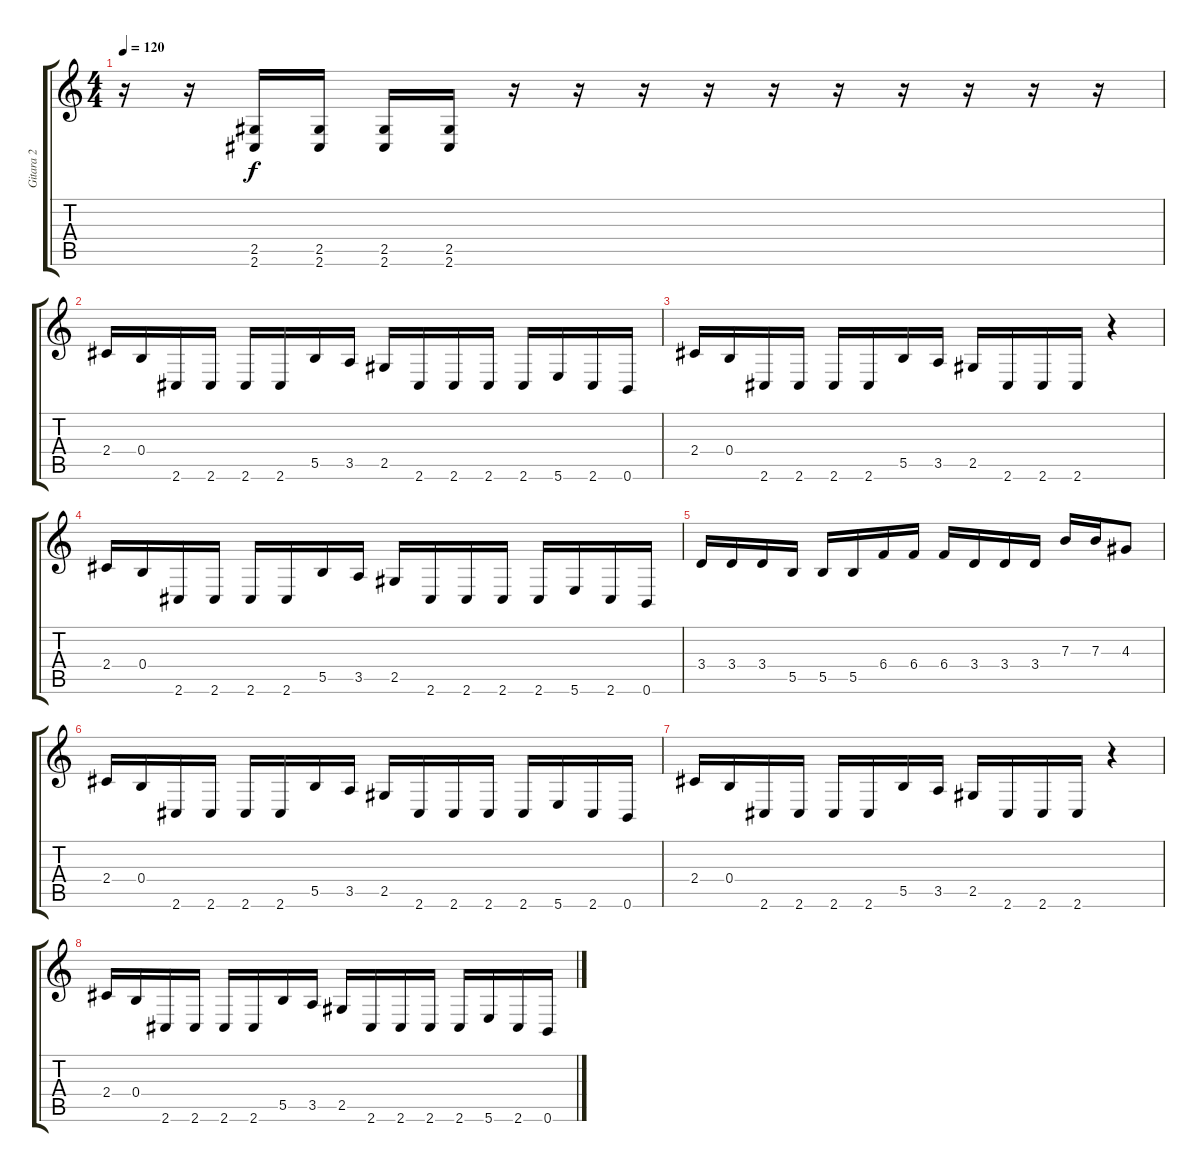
\track ("Gitara 2" "Gitara 2") {instrument overdrivenguitar}
\staff {score tabs}
\tuning (Db4 Ab3 E3 B2 Gb2 B1) {hide}
\ts (4 4)
\tempo 120
\clef g2
\ks c
r.16{dy f} r.16 (2.5 2.6).16 (2.5 2.6).16 (2.5 2.6).16 (2.5 2.6).16 r.16 r.16 r.16{volume 16} r.16 r.16 r.16 r.16 r.16 r.16 r.16 |
2.4.16 0.4.16 2.6.16 2.6.16 2.6.16 2.6.16 5.5.16 3.5.16 2.5.16 2.6.16 2.6.16 2.6.16 2.6.16 5.6.16 2.6.16 0.6.16 |
2.4.16 0.4.16 2.6.16 2.6.16 2.6.16 2.6.16 5.5.16 3.5.16 2.5.16 2.6.16 2.6.16 2.6.16 r.4 |
2.4.16 0.4.16 2.6.16 2.6.16 2.6.16 2.6.16 5.5.16 3.5.16 2.5.16 2.6.16 2.6.16 2.6.16 2.6.16 5.6.16 2.6.16 0.6.16 |
3.4.16 3.4.16 3.4.16 5.5.16 5.5.16 5.5.16 6.4.16 6.4.16 6.4.16 3.4.16 3.4.16 3.4.16 7.3.16 7.3.16 4.3.8 |
2.4.16 0.4.16 2.6.16 2.6.16 2.6.16 2.6.16 5.5.16 3.5.16 2.5.16 2.6.16 2.6.16 2.6.16 2.6.16 5.6.16 2.6.16 0.6.16 |
2.4.16 0.4.16 2.6.16 2.6.16 2.6.16 2.6.16 5.5.16 3.5.16 2.5.16 2.6.16 2.6.16 2.6.16 r.4 |
2.4.16 0.4.16 2.6.16 2.6.16 2.6.16 2.6.16 5.5.16 3.5.16 2.5.16 2.6.16 2.6.16 2.6.16 2.6.16 5.6.16 2.6.16 0.6.16
